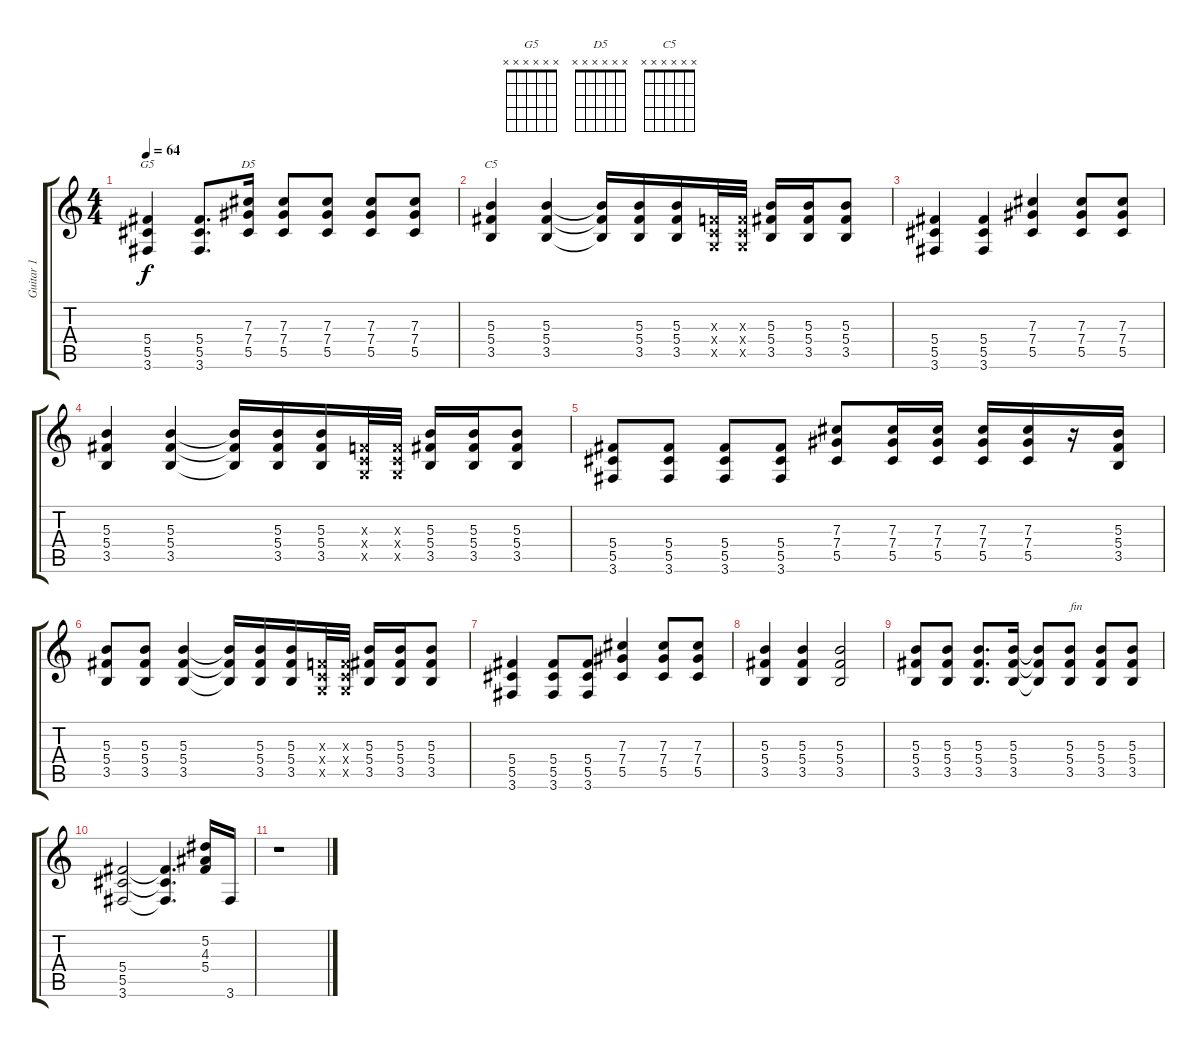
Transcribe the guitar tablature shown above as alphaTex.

\track ("Guitar 1" "Guitar 1") {instrument acousticguitarsteel}
\staff {score tabs}
\tuning (Eb4 Bb3 Gb3 Db3 Ab2 Eb2) {hide}
\chord ("G5" x x x x x x)
\chord ("D5" x x x x x x)
\chord ("C5" x x x x x x)
\ts (4 4)
\tempo 64
\clef g2
\ks c
(5.4 5.5 3.6).4{ch "G5" dy f} (5.4 5.5 3.6).8{d} (7.3 7.4 5.5).16{ch "D5"} (7.3 7.4 5.5).8 (7.3 7.4 5.5).8 (7.3 7.4 5.5).8 (7.3 7.4 5.5).8 |
(5.3 5.4 3.5).4{ch "C5"} (5.3 5.4 3.5).4 (5.3{t} 5.4{t} 3.5{t}).16 (5.3 5.4 3.5).16 (5.3 5.4 3.5).16 (-1.3{x} -1.4{x} -1.5{x}).32 (-1.3{x} -1.4{x} -1.5{x}).32 (5.3 5.4 3.5).16 (5.3 5.4 3.5).16 (5.3 5.4 3.5).8 |
(5.4 5.5 3.6).4 (5.4 5.5 3.6).4 (7.3 7.4 5.5).4 (7.3 7.4 5.5).8 (7.3 7.4 5.5).8 |
(5.3 5.4 3.5).4 (5.3 5.4 3.5).4 (5.3{t} 5.4{t} 3.5{t}).16 (5.3 5.4 3.5).16 (5.3 5.4 3.5).16 (-1.3{x} -1.4{x} -1.5{x}).32 (-1.3{x} -1.4{x} -1.5{x}).32 (5.3 5.4 3.5).16 (5.3 5.4 3.5).16 (5.3 5.4 3.5).8 |
(5.4 5.5 3.6).8 (5.4 5.5 3.6).8 (5.4 5.5 3.6).8 (5.4 5.5 3.6).8 (7.3 7.4 5.5).8 (7.3 7.4 5.5).16 (7.3 7.4 5.5).16 (7.3 7.4 5.5).16 (7.3 7.4 5.5).16 r.16 (5.3 5.4 3.5).16 |
(5.3 5.4 3.5).8 (5.3 5.4 3.5).8 (5.3 5.4 3.5).4 (5.3{t} 5.4{t} 3.5{t}).16 (5.3 5.4 3.5).16 (5.3 5.4 3.5).16 (-1.3{x} -1.4{x} -1.5{x}).32 (-1.3{x} -1.4{x} -1.5{x}).32 (5.3 5.4 3.5).16 (5.3 5.4 3.5).16 (5.3 5.4 3.5).8 |
(5.4 5.5 3.6).4 (5.4 5.5 3.6).8 (5.4 5.5 3.6).8 (7.3 7.4 5.5).4 (7.3 7.4 5.5).8 (7.3 7.4 5.5).8 |
(5.3 5.4 3.5).4 (5.3 5.4 3.5).4 (5.3 5.4 3.5).2 |
(5.3 5.4 3.5).8 (5.3 5.4 3.5).8 (5.3 5.4 3.5).8{d} (5.3 5.4 3.5).16 (5.3{t} 5.4{t} 3.5{t}).8 (5.3 5.4 3.5).8{txt "fin"} (5.3 5.4 3.5).8 (5.3 5.4 3.5).8 |
(5.4 5.5 3.6).2 (5.4{t} 5.5{t} 3.6{t}).4{d} (5.2 4.3 5.4).16 3.6.16 |
r.1
